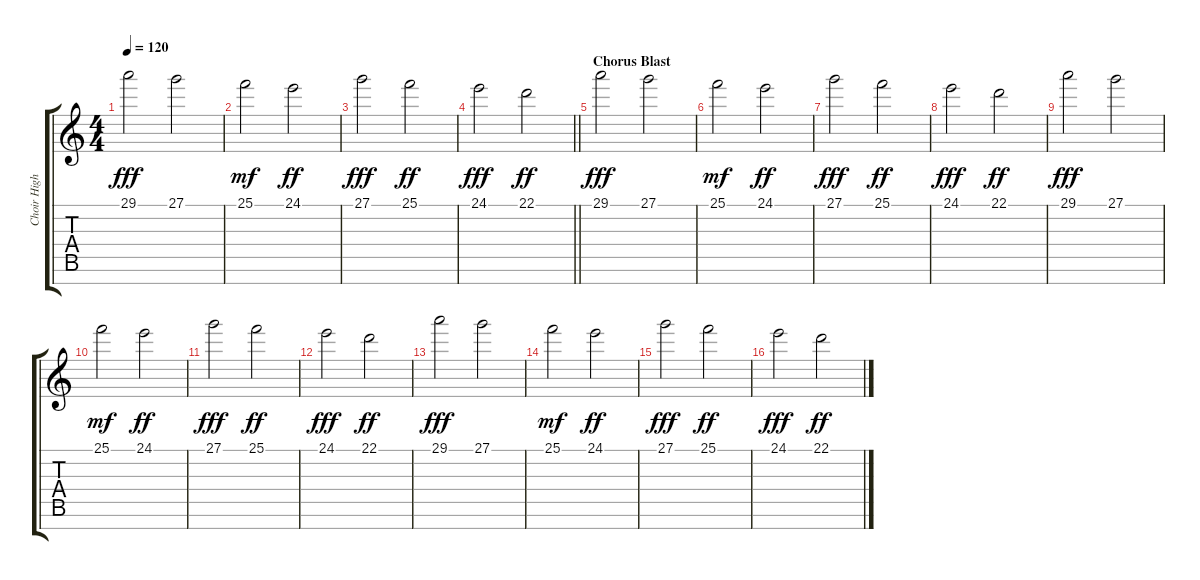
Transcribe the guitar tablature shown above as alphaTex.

\track ("Choir High" "Choir High") {instrument choiraahs}
\staff {score tabs}
\tuning (E4 B3 G3 D3 A2 E2 B1) {hide}
\ts (4 4)
\tempo 120
\clef g2
\ks c
29.1.2{dy fff} 27.1.2 |
25.1.2{dy mf} 24.1.2{dy ff} |
27.1.2{dy fff} 25.1.2{dy ff} |
\barLineRight lightlight
24.1.2{dy fff} 22.1.2{dy ff} |
\section ("" "Chorus Blast")
29.1.2{dy fff} 27.1.2 |
25.1.2{dy mf} 24.1.2{dy ff} |
27.1.2{dy fff} 25.1.2{dy ff} |
24.1.2{dy fff} 22.1.2{dy ff} |
29.1.2{dy fff} 27.1.2 |
25.1.2{dy mf} 24.1.2{dy ff} |
27.1.2{dy fff} 25.1.2{dy ff} |
24.1.2{dy fff} 22.1.2{dy ff} |
29.1.2{dy fff} 27.1.2 |
25.1.2{dy mf} 24.1.2{dy ff} |
27.1.2{dy fff} 25.1.2{dy ff} |
24.1.2{dy fff} 22.1.2{dy ff}
